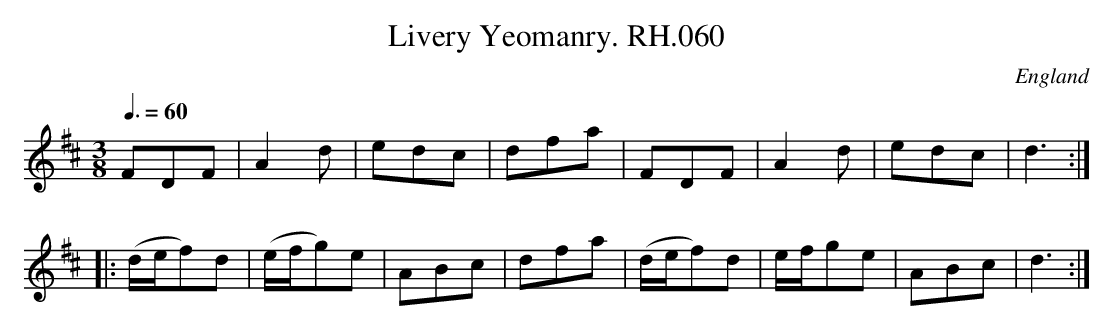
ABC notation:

X:1
T:Livery Yeomanry. RH.060
O:England
M:3/8
L:1/8
Q:3/8=60
K:D
FDF|A2d|edc|dfa|\
FDF|A2d|edc|d3:|
|:(d/e/f)d|(e/f/g)e|ABc|dfa|\
(d/e/f)d|e/f/ge|ABc|d3:|
